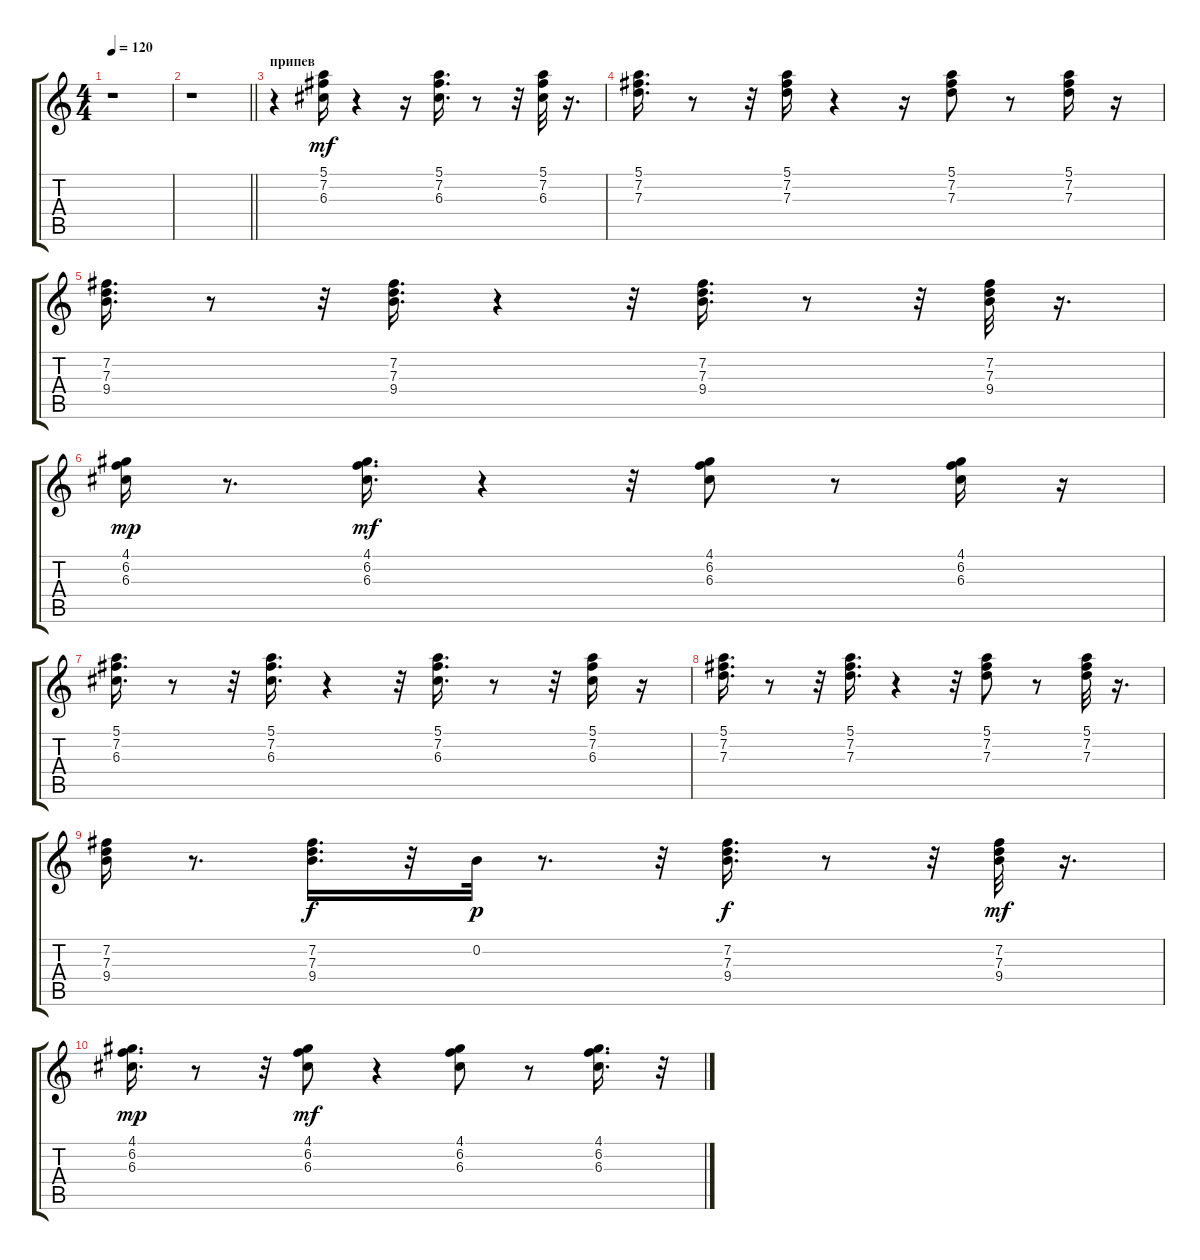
\track "" {instrument acousticguitarnylon}
\staff {score tabs}
\tuning (E4 B3 G3 D3 A2 E2) {hide}
\ts (4 4)
\tempo 120
\clef g2
\ks c
r.1{dy mf} |
\barLineRight lightlight
r.1 |
\section ("" "припев")
r.4 (5.1 7.2 6.3).16 r.4 r.16 (5.1 7.2 6.3).16{d} r.8 r.32 (5.1 7.2 6.3).32 r.16{d} |
(5.1 7.2 7.3).16{d} r.8 r.32 (5.1 7.2 7.3).16 r.4 r.16 (5.1 7.2 7.3).8 r.8 (5.1 7.2 7.3).16 r.16 |
(7.2 7.3 9.4).16{d} r.8 r.32 (7.2 7.3 9.4).16{d} r.4 r.32 (7.2 7.3 9.4).16{d} r.8 r.32 (7.2 7.3 9.4).32 r.16{d} |
(4.1 6.2 6.3).16{dy mp} r.8{d} (4.1 6.2 6.3).16{d dy mf} r.4 r.32 (4.1 6.2 6.3).8 r.8 (4.1 6.2 6.3).16 r.16 |
(5.1 7.2 6.3).16{d} r.8 r.32 (5.1 7.2 6.3).16{d} r.4 r.32 (5.1 7.2 6.3).16{d} r.8 r.32 (5.1 7.2 6.3).16 r.16 |
(5.1 7.2 7.3).16{d} r.8 r.32 (5.1 7.2 7.3).16{d} r.4 r.32 (5.1 7.2 7.3).8 r.8 (5.1 7.2 7.3).32 r.16{d} |
(7.2 7.3 9.4).16 r.8{d} (7.2 7.3 9.4).16{d dy f} r.32 0.2.32{dy p} r.8{d} r.32 (7.2 7.3 9.4).16{d dy f} r.8 r.32 (7.2 7.3 9.4).32{dy mf} r.16{d} |
(4.1 6.2 6.3).16{d dy mp} r.8 r.32 (4.1 6.2 6.3).8{dy mf} r.4 (4.1 6.2 6.3).8 r.8 (4.1 6.2 6.3).16{d} r.32
